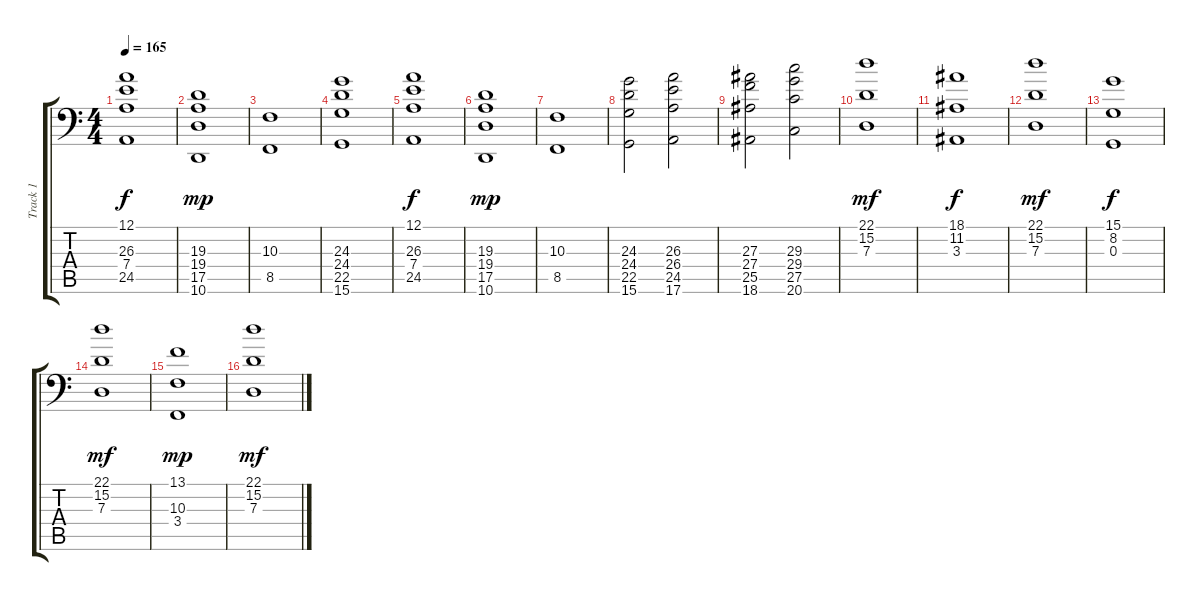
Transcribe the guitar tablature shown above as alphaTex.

\track ("Track 1" "Track 1") {instrument synthstrings1}
\staff {score tabs}
\tuning (E3 B2 G2 D2 A1 E1) {hide}
\ts (4 4)
\tempo 165
\clef f4
\ks c
(12.1 26.3 7.4 24.5).1{dy f} |
(19.3 19.4 17.5 10.6).1{dy mp} |
(10.3 8.5).1 |
(24.3 24.4 22.5 15.6).1 |
(12.1 26.3 7.4 24.5).1{dy f} |
(19.3 19.4 17.5 10.6).1{dy mp} |
(10.3 8.5).1 |
(24.3 24.4 22.5 15.6).2 (26.3 26.4 24.5 17.6).2 |
(27.3 27.4 25.5 18.6).2 (29.3 29.4 27.5 20.6).2 |
(22.1 15.2 7.3).1{dy mf} |
(18.1 11.2 3.3).1{dy f} |
(22.1 15.2 7.3).1{dy mf} |
(15.1 8.2 0.3).1{dy f} |
(22.1 15.2 7.3).1{dy mf} |
(13.1 10.3 3.4).1{dy mp} |
(22.1 15.2 7.3).1{dy mf}
